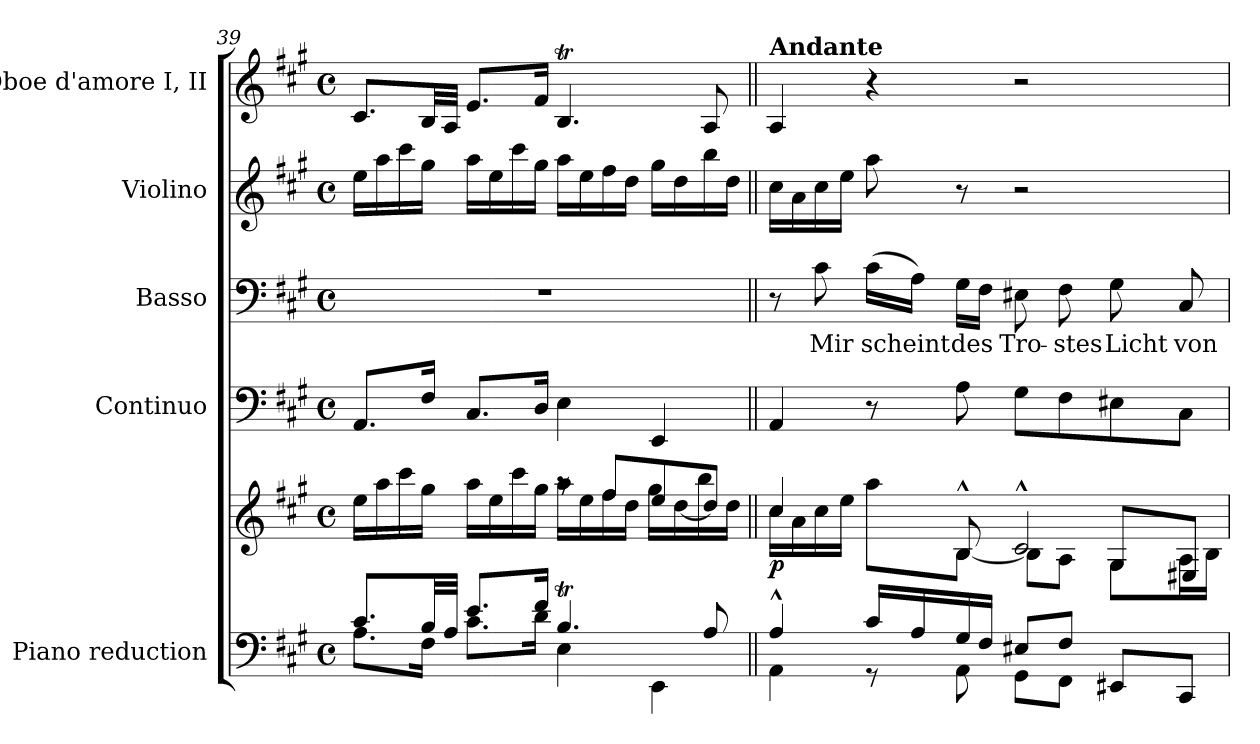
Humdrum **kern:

**kern	**kern	**dynam	**kern	**kern	**text	**kern	**kern
*part5	*part5	*part5	*part4	*part3	*part3	*part2	*part1
*staff6	*staff5	*staff5/6	*staff4	*staff3	*staff3	*staff2	*staff1
*I"Piano reduction	*	*	*I"Continuo	*I"Basso	*	*I"Violino	*I"Oboe d'amore I, II
*I'Pno	*	*	*	*	*	*I'Vln	*I'Ob
*clefF4	*clefG2	*	*clefF4	*clefF4	*	*clefG2	*clefG2
*k[f#c#g#]	*k[f#c#g#]	*	*k[f#c#g#]	*k[f#c#g#]	*	*k[f#c#g#]	*k[f#c#g#]
*M4/4	*M4/4	*	*M4/4	*M4/4	*	*M4/4	*M4/4
*met(c)	*met(c)	*	*met(c)	*met(c)	*	*met(c)	*met(c)
=39	=39	=39	=39	=39	=39	=39	=39
*^	*^	*	*	*	*	*	*
8.c#/L	8.A\L	2ryy	16ee\LL	.	8.AA/L	1r	.	16ee\LL	8.c#/L
.	.	.	16aa\	.	.	.	.	16aa\	.
.	.	.	16ccc#\	.	.	.	.	16ccc#\	.
32B/LL	16F#\Jk	.	16gg#\JJ	.	16F#/Jk	.	.	16gg#\JJ	32B/LL
32A/JJJ	.	.	.	.	.	.	.	.	32A/JJJ
8.e/L	8.c#\L	.	16aa\LL	.	8.C#/L	.	.	16aa\LL	8.e/L
.	.	.	16ee\	.	.	.	.	16ee\	.
.	.	.	16ccc#\	.	.	.	.	16ccc#\	.
16f#/Jk	16d\Jk	.	16gg#\JJ	.	16D/Jk	.	.	16gg#\JJ	16f#/Jk
4.BT/	4E\	8raa	16aa\LL	.	4E\	.	.	16aa\LL	4.BT/
.	.	.	16ee\	.	.	.	.	16ee\	.
.	.	8ff#/L	16ff#\	.	.	.	.	16ff#\	.
.	.	.	16dd\JJ	.	.	.	.	16dd\JJ	.
.	4EE\	8ee/	16gg#\LL	.	4EE/	.	.	16gg#\LL	.
.	.	.	[16dd\	.	.	.	.	16dd\	.
8A/	.	8dd/J]	16bb\	.	.	.	.	16bb\	8A/
.	.	.	16dd\JJ	.	.	.	.	16dd\JJ	.
!!LO:PB:g=z
=40||	=40||	=40||	=40||	=40||	=40||	=40||	=40||	=40||	=40||
*	*	*	*^	*	*	*	*	*	*
!	!	!	!	!	!	!	!	!	!	!LO:TX:a:B:t=Andante
!	!	!	!	!	!LO:DY:b	!	!	!	!	!
4A^^/	4AA\	4cc#/	16cc#\LL	2.ryy	p	4AA/	8r	.	16cc#\LL	4A/
.	.	.	16a\	.	.	.	.	.	16a\	.
!	!	!	!	!	!	!	!	!LO:LY:b	!	!
.	.	.	16cc#\	.	.	.	8c#\	Mir	16cc#\	.
.	.	.	16ee\JJ	.	.	.	.	.	16ee\JJ	.
!	!	!	!	!	!	!	!	!LO:LY:b	!	!
16c#/LL	8r	8ryy	8aa\L	.	.	8r	(>16c#\LL	scheint	8aa\	4r
16A/	.	.	.	.	.	.	16A\JJ)	.	.	.
!	!	!	!	!	!	!	!	!LO:LY:b	!	!
16G#/	8AA\	8B^^/	[8B\J	.	.	8A\	16G#\LL	des	8r	.
16F#/JJ	.	.	.	.	.	.	16F#\JJ	.	.	.
!	!	!	!	!	!	!	!	!LO:LY:b	!	!
8E#X/L	8GG#\L	2c#^^/	8B\L]	.	.	8G#\L	8E#X\	Tro-	2r	2r
!	!	!	!	!	!	!	!	!LO:LY:b	!	!
8F#/J	8FF#\J	.	8A\J	.	.	8F#\	8F#\	-stes	.	.
!	!	!	!	!	!	!	!	!LO:LY:b	!	!
4ryy	8EE#X/L	.	8G#\L	8G#/L	.	8E#X\	8G#\	Licht	.	.
!	!	!	!	!	!	!	!	!LO:LY:b	!	!
.	8CC#/J	.	16A\L	8E#X/J	.	8C#\J	8C#/	von	.	.
.	.	.	16B\JJ	.	.	.	.	.	.	.
*v	*v	*	*	*	*	*	*	*	*	*
*	*v	*v	*v	*	*	*	*	*	*
=	=	=	=	=	=	=	=
*-	*-	*-	*-	*-	*-	*-	*-
